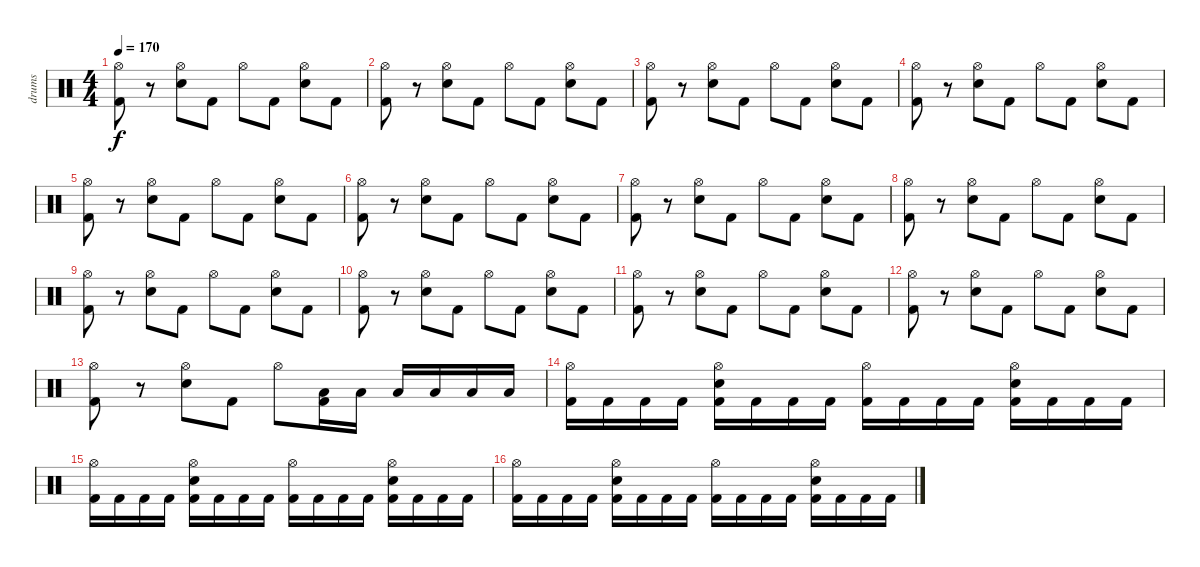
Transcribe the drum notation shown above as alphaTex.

\track ("drums" "drums") {instrument percussion}
\staff {score}
\articulation defaults
\ts (4 4)
\tempo 170
\clef neutral
\ks c
("Hi-Hat (open)" "Kick (hit) 2").8{dy f} r.8 ("Hi-Hat (open)" "Electric Snare (hit)").8 "Kick (hit) 2".8 "Hi-Hat (open)".8 "Kick (hit) 2".8 ("Hi-Hat (open)" "Electric Snare (hit)").8 "Kick (hit) 2".8 |
("Hi-Hat (open)" "Kick (hit) 2").8 r.8 ("Hi-Hat (open)" "Electric Snare (hit)").8 "Kick (hit) 2".8 "Hi-Hat (open)".8 "Kick (hit) 2".8 ("Hi-Hat (open)" "Electric Snare (hit)").8 "Kick (hit) 2".8 |
("Hi-Hat (open)" "Kick (hit) 2").8 r.8 ("Hi-Hat (open)" "Electric Snare (hit)").8 "Kick (hit) 2".8 "Hi-Hat (open)".8 "Kick (hit) 2".8 ("Hi-Hat (open)" "Electric Snare (hit)").8 "Kick (hit) 2".8 |
("Hi-Hat (open)" "Kick (hit) 2").8 r.8 ("Hi-Hat (open)" "Electric Snare (hit)").8 "Kick (hit) 2".8 "Hi-Hat (open)".8 "Kick (hit) 2".8 ("Hi-Hat (open)" "Electric Snare (hit)").8 "Kick (hit) 2".8 |
("Hi-Hat (open)" "Kick (hit) 2").8 r.8 ("Hi-Hat (open)" "Electric Snare (hit)").8 "Kick (hit) 2".8 "Hi-Hat (open)".8 "Kick (hit) 2".8 ("Hi-Hat (open)" "Electric Snare (hit)").8 "Kick (hit) 2".8 |
("Hi-Hat (open)" "Kick (hit) 2").8 r.8 ("Hi-Hat (open)" "Electric Snare (hit)").8 "Kick (hit) 2".8 "Hi-Hat (open)".8 "Kick (hit) 2".8 ("Hi-Hat (open)" "Electric Snare (hit)").8 "Kick (hit) 2".8 |
("Hi-Hat (open)" "Kick (hit) 2").8 r.8 ("Hi-Hat (open)" "Electric Snare (hit)").8 "Kick (hit) 2".8 "Hi-Hat (open)".8 "Kick (hit) 2".8 ("Hi-Hat (open)" "Electric Snare (hit)").8 "Kick (hit) 2".8 |
("Hi-Hat (open)" "Kick (hit) 2").8 r.8 ("Hi-Hat (open)" "Electric Snare (hit)").8 "Kick (hit) 2".8 "Hi-Hat (open)".8 "Kick (hit) 2".8 ("Hi-Hat (open)" "Electric Snare (hit)").8 "Kick (hit) 2".8 |
("Hi-Hat (open)" "Kick (hit) 2").8 r.8 ("Hi-Hat (open)" "Electric Snare (hit)").8 "Kick (hit) 2".8 "Hi-Hat (open)".8 "Kick (hit) 2".8 ("Hi-Hat (open)" "Electric Snare (hit)").8 "Kick (hit) 2".8 |
("Hi-Hat (open)" "Kick (hit) 2").8 r.8 ("Hi-Hat (open)" "Electric Snare (hit)").8 "Kick (hit) 2".8 "Hi-Hat (open)".8 "Kick (hit) 2".8 ("Hi-Hat (open)" "Electric Snare (hit)").8 "Kick (hit) 2".8 |
("Hi-Hat (open)" "Kick (hit) 2").8 r.8 ("Hi-Hat (open)" "Electric Snare (hit)").8 "Kick (hit) 2".8 "Hi-Hat (open)".8 "Kick (hit) 2".8 ("Hi-Hat (open)" "Electric Snare (hit)").8 "Kick (hit) 2".8 |
("Hi-Hat (open)" "Kick (hit) 2").8 r.8 ("Hi-Hat (open)" "Electric Snare (hit)").8 "Kick (hit) 2".8 "Hi-Hat (open)".8 "Kick (hit) 2".8 ("Hi-Hat (open)" "Electric Snare (hit)").8 "Kick (hit) 2".8 |
("Hi-Hat (open)" "Kick (hit) 2").8 r.8 ("Hi-Hat (open)" "Electric Snare (hit)").8 "Kick (hit) 2".8 "Hi-Hat (open)".8 ("Low Floor Tom (hit)" "Kick (hit) 2").16 "Low Floor Tom (hit)".16 "Low Floor Tom (hit)".16 "Low Floor Tom (hit)".16 "Low Floor Tom (hit)".16 "Low Floor Tom (hit)".16 |
("Hi-Hat (open)" "Kick (hit) 2").16 "Kick (hit) 2".16 "Kick (hit) 2".16 "Kick (hit) 2".16 ("Hi-Hat (open)" "Electric Snare (hit)" "Kick (hit) 2").16 "Kick (hit) 2".16 "Kick (hit) 2".16 "Kick (hit) 2".16 ("Hi-Hat (open)" "Kick (hit) 2").16 "Kick (hit) 2".16 "Kick (hit) 2".16 "Kick (hit) 2".16 ("Hi-Hat (open)" "Electric Snare (hit)" "Kick (hit) 2").16 "Kick (hit) 2".16 "Kick (hit) 2".16 "Kick (hit) 2".16 |
("Hi-Hat (open)" "Kick (hit) 2").16 "Kick (hit) 2".16 "Kick (hit) 2".16 "Kick (hit) 2".16 ("Hi-Hat (open)" "Electric Snare (hit)" "Kick (hit) 2").16 "Kick (hit) 2".16 "Kick (hit) 2".16 "Kick (hit) 2".16 ("Hi-Hat (open)" "Kick (hit) 2").16 "Kick (hit) 2".16 "Kick (hit) 2".16 "Kick (hit) 2".16 ("Hi-Hat (open)" "Electric Snare (hit)" "Kick (hit) 2").16 "Kick (hit) 2".16 "Kick (hit) 2".16 "Kick (hit) 2".16 |
("Hi-Hat (open)" "Kick (hit) 2").16 "Kick (hit) 2".16 "Kick (hit) 2".16 "Kick (hit) 2".16 ("Hi-Hat (open)" "Electric Snare (hit)" "Kick (hit) 2").16 "Kick (hit) 2".16 "Kick (hit) 2".16 "Kick (hit) 2".16 ("Hi-Hat (open)" "Kick (hit) 2").16 "Kick (hit) 2".16 "Kick (hit) 2".16 "Kick (hit) 2".16 ("Hi-Hat (open)" "Electric Snare (hit)" "Kick (hit) 2").16 "Kick (hit) 2".16 "Kick (hit) 2".16 "Kick (hit) 2".16
